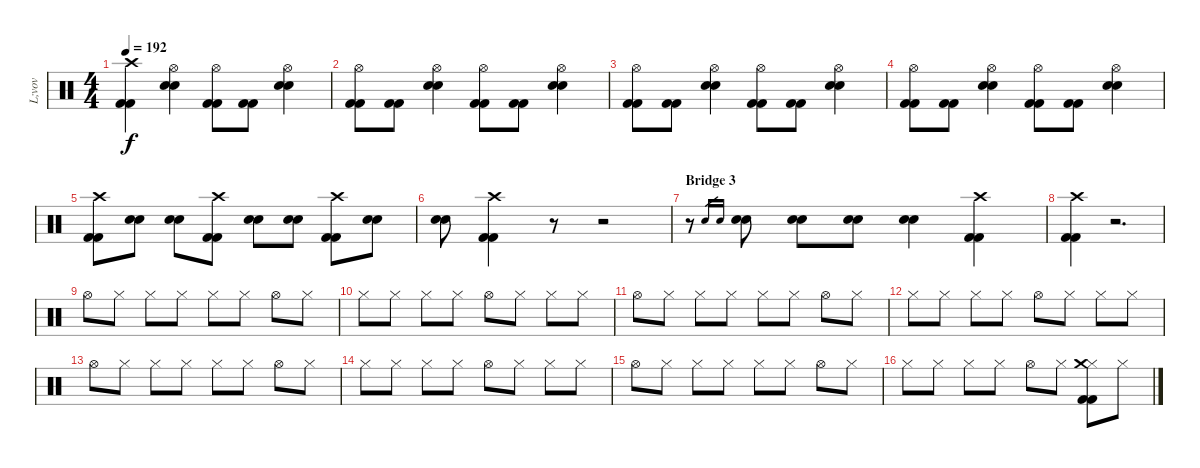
\track ("L;vov" "L;vov") {instrument percussion}
\staff {score}
\articulation defaults
\ts (4 4)
\tempo 192
\clef neutral
\ks c
("Crash high (hit)" "Kick (hit) 2" "Kick (hit) 2").4{dy f} ("Hi-Hat (open)" "Electric Snare (hit)" "Electric Snare (hit)").4 ("Hi-Hat (open)" "Kick (hit) 2" "Kick (hit) 2").8 ("Kick (hit) 2" "Kick (hit) 2").8 ("Hi-Hat (open)" "Electric Snare (hit)" "Electric Snare (hit)").4 |
("Hi-Hat (open)" "Kick (hit) 2" "Kick (hit) 2").8 ("Kick (hit) 2" "Kick (hit) 2").8 ("Hi-Hat (open)" "Electric Snare (hit)" "Electric Snare (hit)").4 ("Hi-Hat (open)" "Kick (hit) 2" "Kick (hit) 2").8 ("Kick (hit) 2" "Kick (hit) 2").8 ("Hi-Hat (open)" "Electric Snare (hit)" "Electric Snare (hit)").4 |
("Hi-Hat (open)" "Kick (hit) 2" "Kick (hit) 2").8 ("Kick (hit) 2" "Kick (hit) 2").8 ("Hi-Hat (open)" "Electric Snare (hit)" "Electric Snare (hit)").4 ("Hi-Hat (open)" "Kick (hit) 2" "Kick (hit) 2").8 ("Kick (hit) 2" "Kick (hit) 2").8 ("Hi-Hat (open)" "Electric Snare (hit)" "Electric Snare (hit)").4 |
("Hi-Hat (open)" "Kick (hit) 2" "Kick (hit) 2").8 ("Kick (hit) 2" "Kick (hit) 2").8 ("Hi-Hat (open)" "Electric Snare (hit)" "Electric Snare (hit)").4 ("Hi-Hat (open)" "Kick (hit) 2" "Kick (hit) 2").8 ("Kick (hit) 2" "Kick (hit) 2").8 ("Hi-Hat (open)" "Electric Snare (hit)" "Electric Snare (hit)").4 |
("Crash high (hit)" "Kick (hit) 2" "Kick (hit) 2").8 ("Electric Snare (hit)" "Electric Snare (hit)").8 ("Electric Snare (hit)" "Electric Snare (hit)").8 ("Crash high (hit)" "Kick (hit) 2" "Kick (hit) 2").8 ("Electric Snare (hit)" "Electric Snare (hit)").8 ("Electric Snare (hit)" "Electric Snare (hit)").8 ("Crash high (hit)" "Kick (hit) 2" "Kick (hit) 2").8 ("Electric Snare (hit)" "Electric Snare (hit)").8 |
("Electric Snare (hit)" "Electric Snare (hit)").8 ("Crash high (hit)" "Kick (hit) 2" "Kick (hit) 2").4 r.8 r.2 |
\section ("" "Bridge 3")
r.8 "Electric Snare (hit)".16{gr} "Electric Snare (hit)".16{gr} ("Electric Snare (hit)" "Electric Snare (hit)").8 ("Electric Snare (hit)" "Electric Snare (hit)").8 ("Electric Snare (hit)" "Electric Snare (hit)").8 ("Electric Snare (hit)" "Electric Snare (hit)").4 ("Crash high (hit)" "Kick (hit) 2" "Kick (hit) 2").4 |
("Crash high (hit)" "Kick (hit) 2" "Kick (hit) 2").4 r.2{d} |
"Hi-Hat (open)".8 "Hi-Hat (closed)".8 "Hi-Hat (closed)".8 "Hi-Hat (closed)".8 "Hi-Hat (closed)".8 "Hi-Hat (closed)".8 "Hi-Hat (open)".8 "Hi-Hat (closed)".8 |
"Hi-Hat (closed)".8 "Hi-Hat (closed)".8 "Hi-Hat (closed)".8 "Hi-Hat (closed)".8 "Hi-Hat (open)".8 "Hi-Hat (closed)".8 "Hi-Hat (closed)".8 "Hi-Hat (closed)".8 |
"Hi-Hat (open)".8 "Hi-Hat (closed)".8 "Hi-Hat (closed)".8 "Hi-Hat (closed)".8 "Hi-Hat (closed)".8 "Hi-Hat (closed)".8 "Hi-Hat (open)".8 "Hi-Hat (closed)".8 |
"Hi-Hat (closed)".8 "Hi-Hat (closed)".8 "Hi-Hat (closed)".8 "Hi-Hat (closed)".8 "Hi-Hat (open)".8 "Hi-Hat (closed)".8 "Hi-Hat (closed)".8 "Hi-Hat (closed)".8 |
"Hi-Hat (open)".8 "Hi-Hat (closed)".8 "Hi-Hat (closed)".8 "Hi-Hat (closed)".8 "Hi-Hat (closed)".8 "Hi-Hat (closed)".8 "Hi-Hat (open)".8 "Hi-Hat (closed)".8 |
"Hi-Hat (closed)".8 "Hi-Hat (closed)".8 "Hi-Hat (closed)".8 "Hi-Hat (closed)".8 "Hi-Hat (open)".8 "Hi-Hat (closed)".8 "Hi-Hat (closed)".8 "Hi-Hat (closed)".8 |
"Hi-Hat (open)".8 "Hi-Hat (closed)".8 "Hi-Hat (closed)".8 "Hi-Hat (closed)".8 "Hi-Hat (closed)".8 "Hi-Hat (closed)".8 "Hi-Hat (open)".8 "Hi-Hat (closed)".8 |
"Hi-Hat (closed)".8 "Hi-Hat (closed)".8 "Hi-Hat (closed)".8 "Hi-Hat (closed)".8 "Hi-Hat (open)".8 "Hi-Hat (closed)".8 ("Hi-Hat (closed)" "Crash medium (hit)" "Kick (hit) 2" "Kick (hit) 2").8 "Hi-Hat (closed)".8
